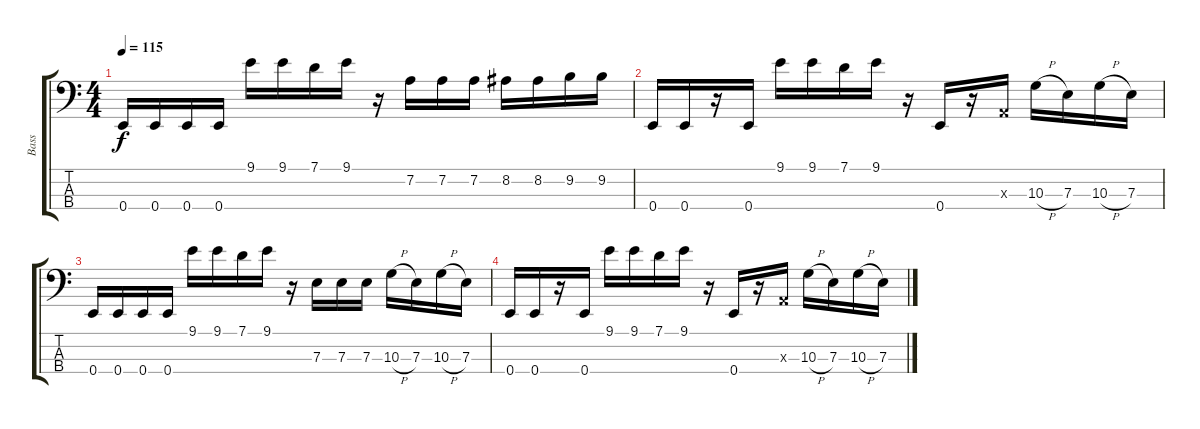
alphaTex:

\track ("Bass" "Bass") {instrument electricbassfinger}
\staff {score tabs}
\tuning (G2 D2 A1 E1) {hide}
\ts (4 4)
\tempo 115
\clef f4
\ks c
0.4.16{dy f} 0.4.16 0.4.16 0.4.16 9.1.16 9.1.16 7.1.16 9.1.16 r.16 7.2.16 7.2.16 7.2.16 8.2.16 8.2.16 9.2.16 9.2.16 |
0.4.16 0.4.16 r.16 0.4.16 9.1.16 9.1.16 7.1.16 9.1.16 r.16 0.4.16 r.16 0.3{x}.16 10.3{h}.16 7.3.16 10.3{h}.16 7.3.16 |
0.4.16 0.4.16 0.4.16 0.4.16 9.1.16 9.1.16 7.1.16 9.1.16 r.16 7.3.16 7.3.16 7.3.16 10.3{h}.16 7.3.16 10.3{h}.16 7.3.16 |
0.4.16 0.4.16 r.16 0.4.16 9.1.16 9.1.16 7.1.16 9.1.16 r.16 0.4.16 r.16 0.3{x}.16 10.3{h}.16 7.3.16 10.3{h}.16 7.3.16
